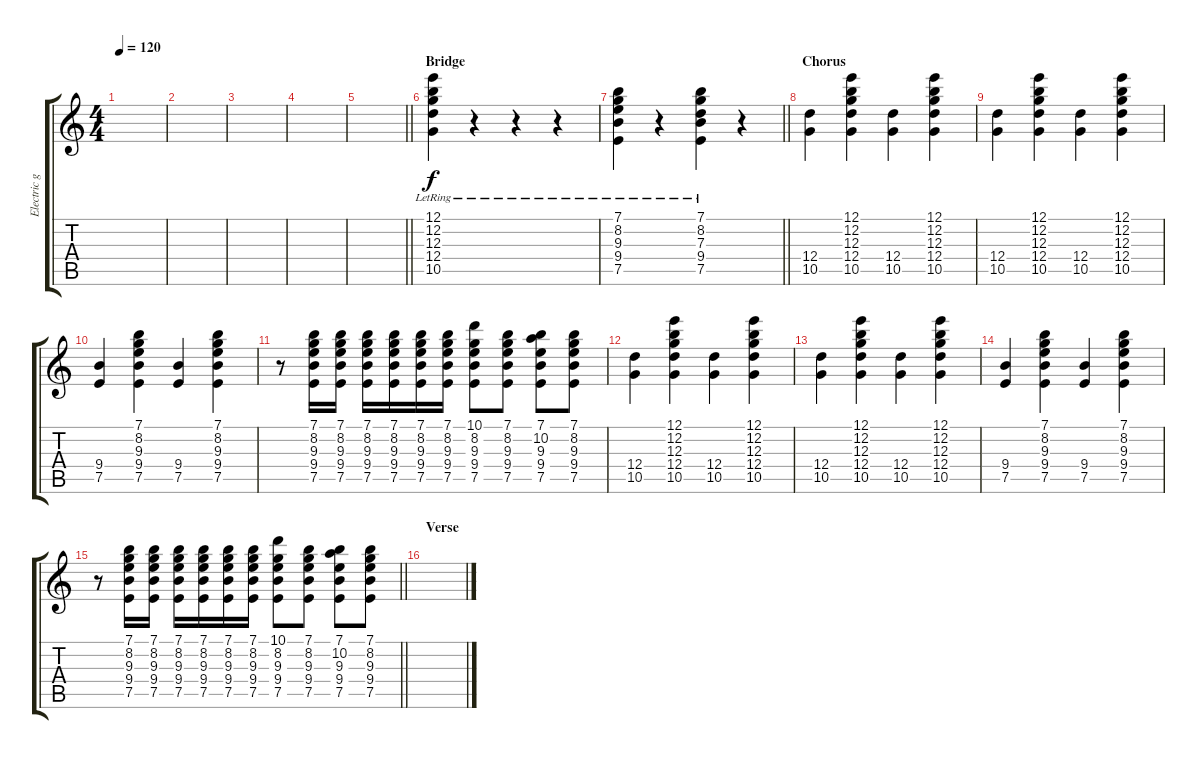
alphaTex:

\track ("Electric guitar clean" "Electric g") {instrument electricguitarclean}
\staff {score tabs}
\tuning (E4 B3 G3 D3 A2 E2) {hide}
\ts (4 4)
\tempo 120
\clef g2
\ks c
|
|
|
|
\barLineRight lightlight
|
\section ("" "Bridge")
(12.1{lr} 12.2 12.3 12.4 10.5).4 r.4 r.4 r.4 |
\barLineRight lightlight
(7.1{lr} 8.2 9.3 9.4 7.5).4 r.4 (7.1{lr} 8.2 7.3 9.4 7.5).4 r.4 |
\section ("" "Chorus")
(12.4 10.5).4 (12.1 12.2 12.3 12.4 10.5).4 (12.4 10.5).4 (12.1 12.2 12.3 12.4 10.5).4 |
(12.4 10.5).4 (12.1 12.2 12.3 12.4 10.5).4 (12.4 10.5).4 (12.1 12.2 12.3 12.4 10.5).4 |
(9.4 7.5).4 (7.1 8.2 9.3 9.4 7.5).4 (9.4 7.5).4 (7.1 8.2 9.3 9.4 7.5).4 |
r.8 (7.1 8.2 9.3 9.4 7.5).16 (7.1 8.2 9.3 9.4 7.5).16 (7.1 8.2 9.3 9.4 7.5).16 (7.1 8.2 9.3 9.4 7.5).16 (7.1 8.2 9.3 9.4 7.5).16 (7.1 8.2 9.3 9.4 7.5).16 (10.1 8.2 9.3 9.4 7.5).8 (7.1 8.2 9.3 9.4 7.5).8 (7.1 10.2 9.3 9.4 7.5).8 (7.1 8.2 9.3 9.4 7.5).8 |
(12.4 10.5).4 (12.1 12.2 12.3 12.4 10.5).4 (12.4 10.5).4 (12.1 12.2 12.3 12.4 10.5).4 |
(12.4 10.5).4 (12.1 12.2 12.3 12.4 10.5).4 (12.4 10.5).4 (12.1 12.2 12.3 12.4 10.5).4 |
(9.4 7.5).4 (7.1 8.2 9.3 9.4 7.5).4 (9.4 7.5).4 (7.1 8.2 9.3 9.4 7.5).4 |
\barLineRight lightlight
r.8 (7.1 8.2 9.3 9.4 7.5).16 (7.1 8.2 9.3 9.4 7.5).16 (7.1 8.2 9.3 9.4 7.5).16 (7.1 8.2 9.3 9.4 7.5).16 (7.1 8.2 9.3 9.4 7.5).16 (7.1 8.2 9.3 9.4 7.5).16 (10.1 8.2 9.3 9.4 7.5).8 (7.1 8.2 9.3 9.4 7.5).8 (7.1 10.2 9.3 9.4 7.5).8 (7.1 8.2 9.3 9.4 7.5).8 |
\section ("" "Verse")
